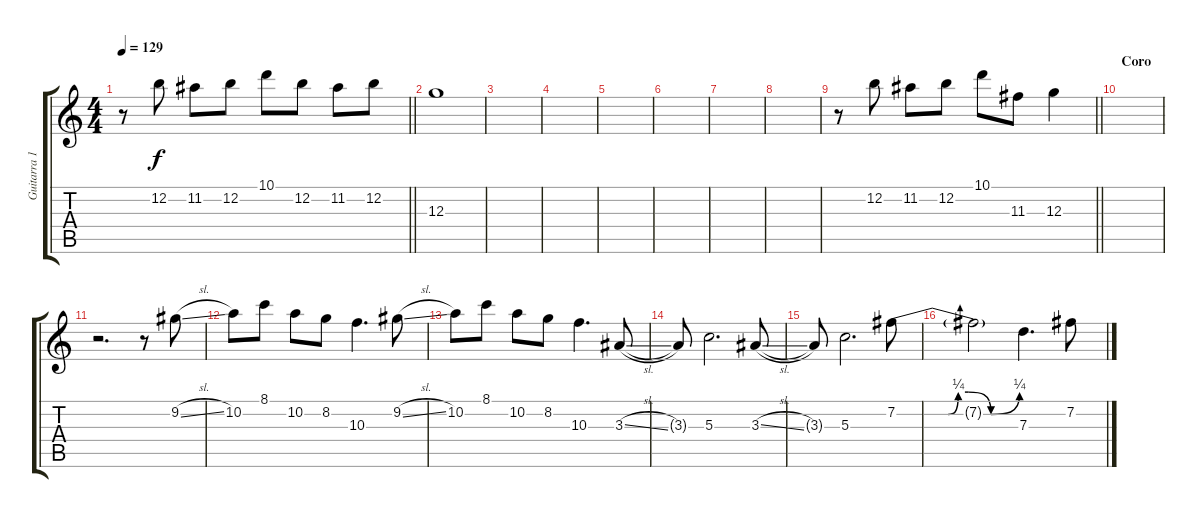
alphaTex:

\track ("Guitarra 1" "Guitarra 1") {instrument electricguitarjazz}
\staff {score tabs}
\tuning (E4 B3 G3 D3 A2 E2) {hide}
\ts (4 4)
\tempo 129
\clef g2
\barLineRight lightlight
\ks c
r.8{dy f} 12.2.8 11.2.8 12.2.8 10.1.8 12.2.8 11.2.8 12.2.8 |
\section ("" "")
12.3.1 |
|
|
|
|
|
|
\barLineRight lightlight
r.8 12.2.8 11.2.8 12.2.8 10.1.8 11.3.8 12.3.4 |
\section ("" "Coro")
|
r.2{d} r.8 9.2{sl}.8 |
10.2.8 8.1.8 10.2.8 8.2.8 10.3.4{d} 9.2{sl}.8 |
10.2.8 8.1.8 10.2.8 8.2.8 10.3.4{d} 3.3{sl}.8 |
3.3{t}.8 5.3.2{d} 3.3{sl}.8 |
3.3{t}.8 5.3.2{d} 7.2{be (custom 0 0 25 0 30 1 35 1 46 0 60 1)}.8 |
7.2{t}.2 7.3.4{d} 7.2{sl}.8
